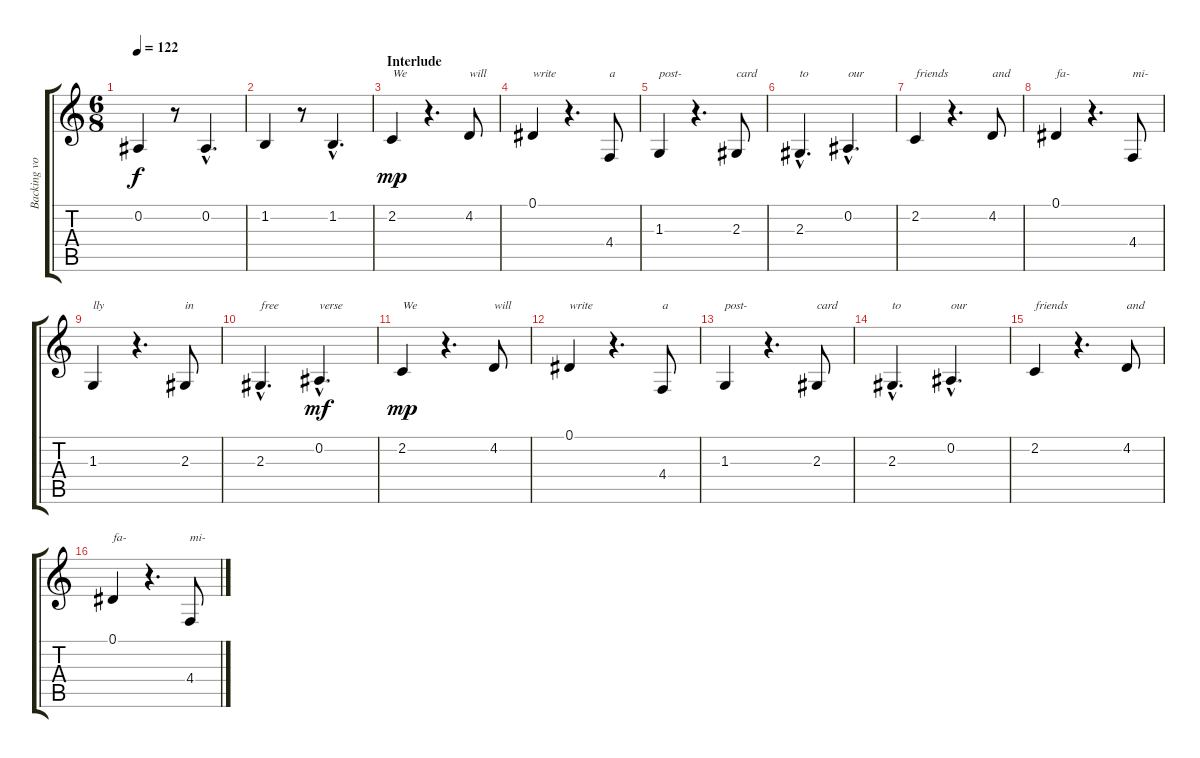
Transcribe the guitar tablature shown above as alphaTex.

\track ("Backing vocals 2" "Backing vo") {instrument bassoon}
\staff {score tabs}
\tuning (Eb4 Bb3 Gb3 Db3 Ab2 Eb2) {hide}
\ts (6 8)
\tempo 122
\clef g2
\ks c
0.2.4{dy f} r.8 0.2{hac}.4{d} |
1.2.4 r.8 1.2{hac}.4{d} |
\section ("" "Interlude")
2.2.4{txt "We" dy mp} r.4{d} 4.2.8{txt "will"} |
0.1.4{txt "write"} r.4{d} 4.4.8{txt "a"} |
1.3.4{txt "post-"} r.4{d} 2.3.8{txt "card"} |
2.3{hac}.4{d txt "to"} 0.2{hac}.4{d txt "our"} |
2.2.4{txt "friends"} r.4{d} 4.2.8{txt "and"} |
0.1.4{txt "fa-"} r.4{d} 4.4.8{txt "mi-"} |
1.3.4{txt "lly"} r.4{d} 2.3.8{txt "in"} |
2.3{hac}.4{d txt "free"} 0.2{hac}.4{d txt "verse" dy mf} |
2.2.4{txt "We" dy mp} r.4{d} 4.2.8{txt "will"} |
0.1.4{txt "write"} r.4{d} 4.4.8{txt "a"} |
1.3.4{txt "post-"} r.4{d} 2.3.8{txt "card"} |
2.3{hac}.4{d txt "to"} 0.2{hac}.4{d txt "our"} |
2.2.4{txt "friends"} r.4{d} 4.2.8{txt "and"} |
0.1.4{txt "fa-"} r.4{d} 4.4.8{txt "mi-"}
